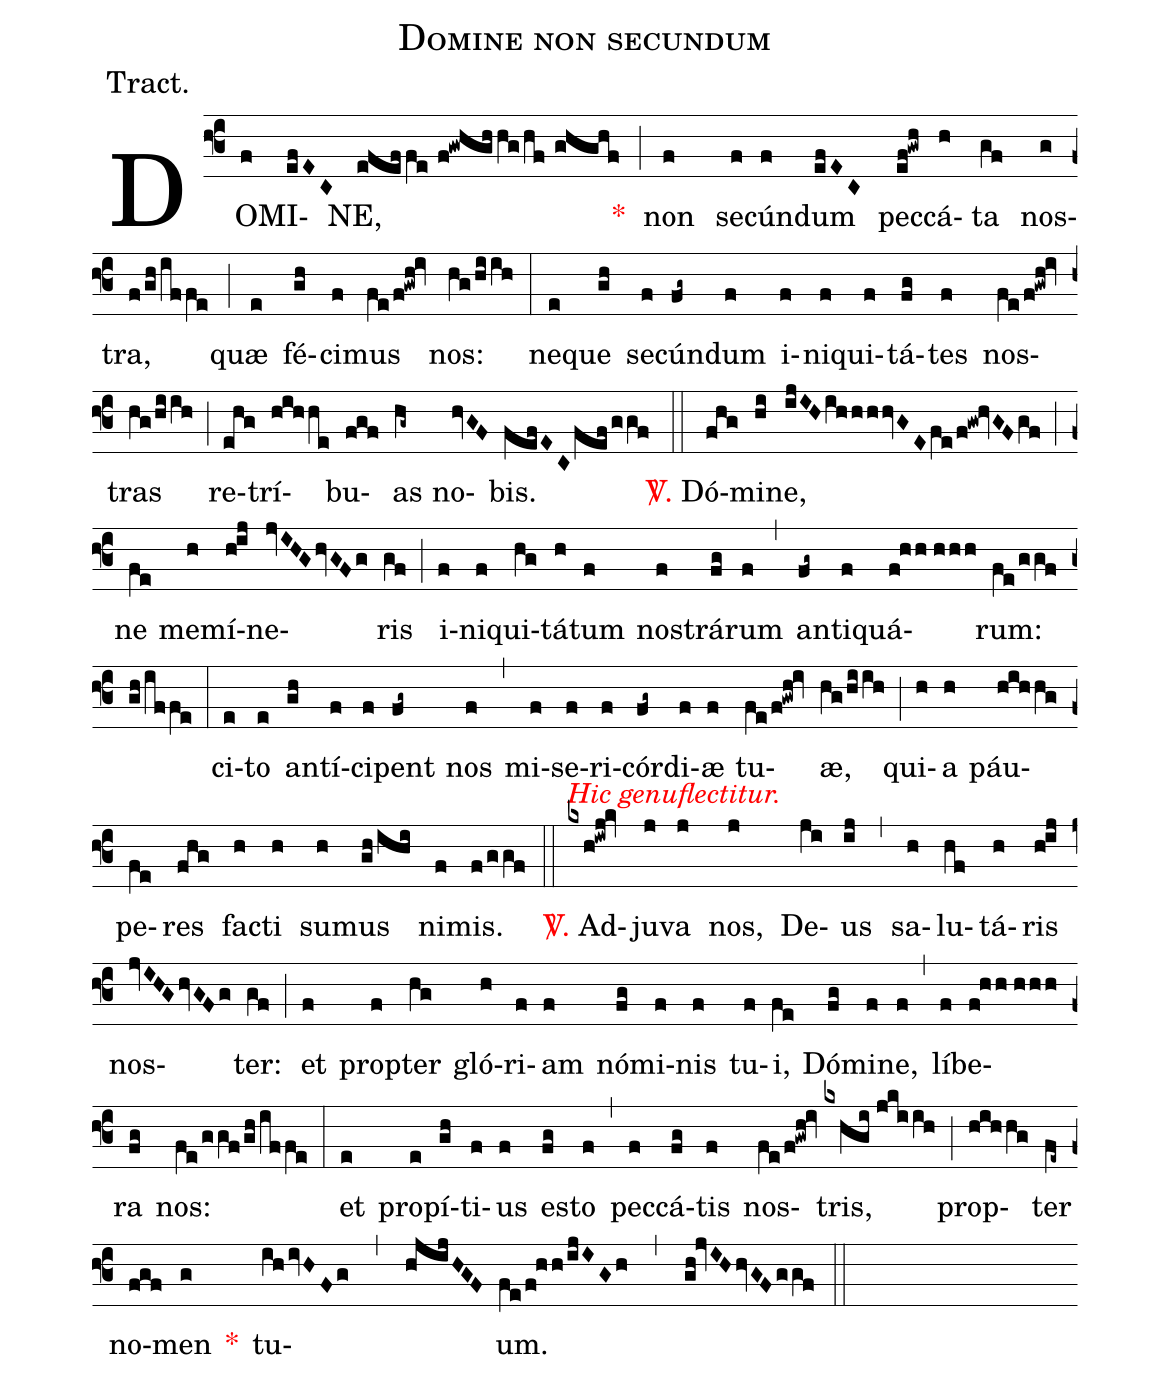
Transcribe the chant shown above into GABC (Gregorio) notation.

name:Domine non secundum;
annotation:Tract.;
mode:II.;
office-part:Tract;
%%
(f3) DO(f)MI(efEC)NE,(efeffe//f!gwhghhg/hf//ghghf) <v>\red{*}</v>(;) non(f) se(f)cún(f)dum(efEC) pec(ef!gwh)cá(h)ta(gf) nos(g)tra,(f/gh/iffe) (;) quæ(e) fé(gh)ci(f)mus(fe/f!gwh!iv) nos:(hg/hiih) (:) ne(e)que(gh) se(f)cún(fg~)dum(f) i(f)ni(f)qui(f)tá(fg)tes(f) nos(fe/f!gwh!iv)tras(hg/hiih) (;) re(ehg)trí(hihhe)bu(fgf)as(hg~) no(hvGF)bis.(fefECfef/ggf) (::) <v>\red{\Vbar.}</v> Dó(fhg)mi(hi)ne,(ijIHihhhhvGEfe/f!gw!hvGFgf) (;) ne(fe) me(h)mí(h!ij)ne(jvIHGhvGFg)ris(gf) (;) i(f)ni(f)qui(hg)tá(h)tum(f) nos(f)trá(fg)rum(f) (,) an(fg~)ti(f)quá(f!hh//hhh)rum:(fe/ggf/gh/iffe) (:) ci(e)to(e) an(gh)tí(f)ci(f)pent(fg~) nos(f) (,) mi(f)se(f)ri(f)cór(fg~)di(f)æ(f) tu(fe/f!gwh!iv)æ,(hg/hiih) (;) qui(h)a(h) páu(hihhg)pe(fe)res(fhg) fac(h)ti(h) su(h)mus(gh/ihi) ni(f)mis.(f/ggf) (::) <v>\red{\Vbar.}</v> <alt>\red{Hic genuflectitur.}</alt>Ad(kxh!iwj!kv)ju(j)va(j) nos,(j) De(ji)us(ij) (,) sa(h)lu(hf)tá(h)ris(h!ij) nos(jvIHGhvGFg)ter:(gf) (;) et(f) prop(f)ter(hg) gló(h)ri(f)am(f) nó(fg)mi(f)nis(f) tu(f)i,(fe) Dó(fg)mi(f)ne,(f) (,) lí(f)be(f!hh//hhh)ra(fg) nos:(fe/ggf/gh/iffe) (:) et(e) pro(e)pí(gh)ti(f)us(f) es(fg)to(f) (,) pec(f)cá(fg)tis(f) nos(fe/f!gwh!iv)tris,(kxhgi//jkiih) (;) prop(hihhg)ter(fe~) no(fgf)men(g) <v>\red{*}</v>() tu(ihivHFg , hjijHGF)um.(fe/f!hh/ijIGh , gh!jvIHhvGFggf) (::)
